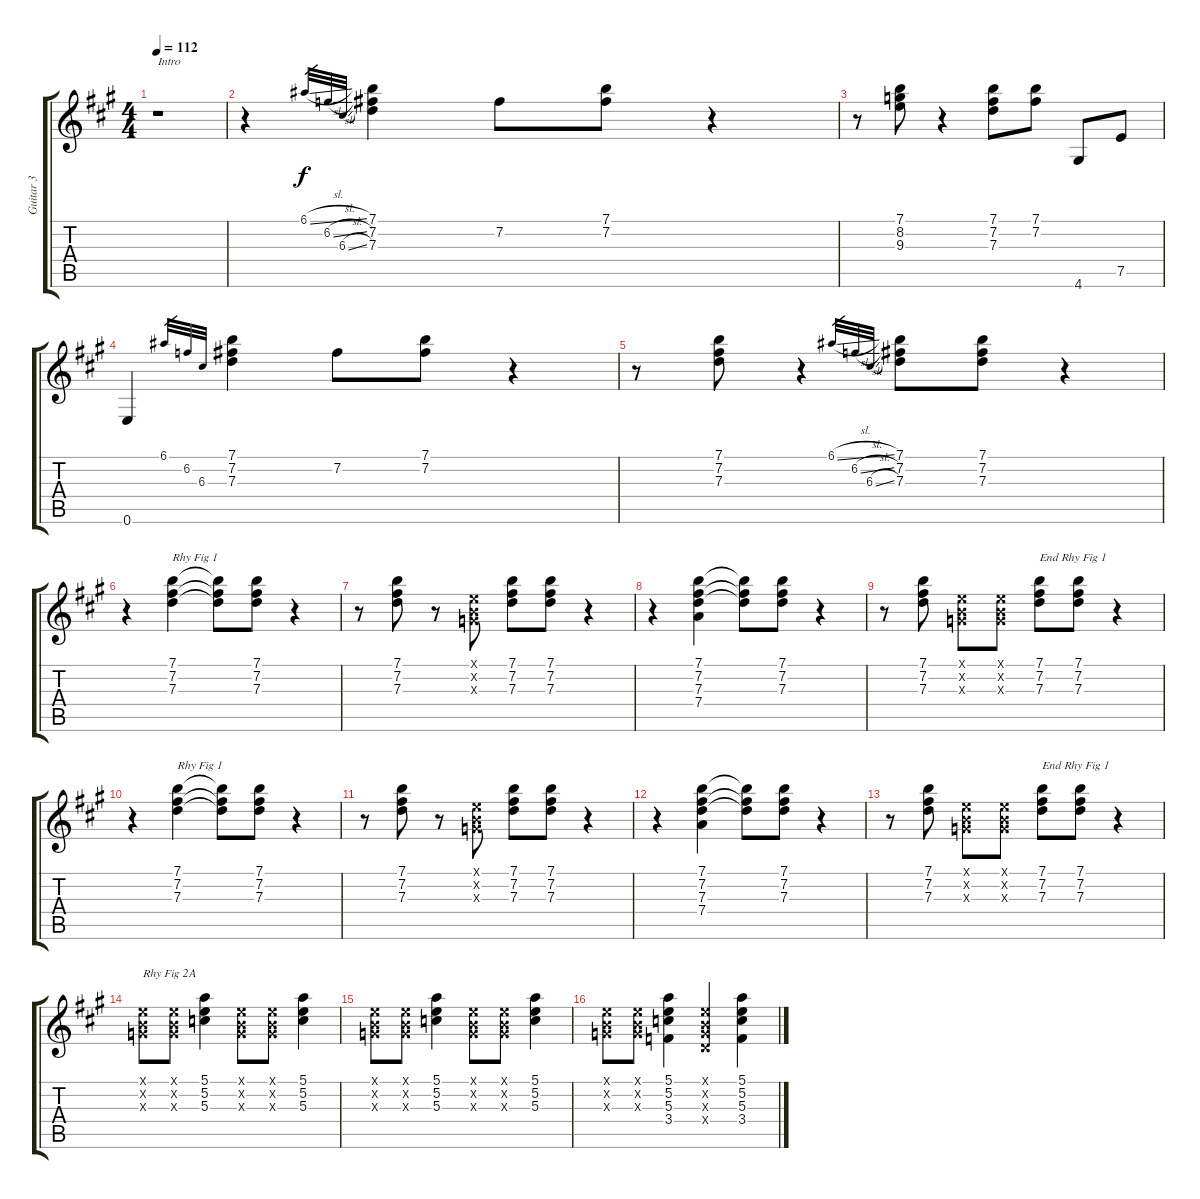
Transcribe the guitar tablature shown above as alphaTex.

\track ("Guitar 3" "Guitar 3") {instrument electricguitarmuted}
\staff {score tabs}
\tuning (E4 B3 G3 D3 A2 E2) {hide}
\ts (4 4)
\tempo 112
\clef g2
\ks a
r.1{txt "Intro" dy f instrument electricguitarmuted} |
r.4 6.1{sl}.32{gr} 6.2{sl}.32{gr} 6.3{sl}.32{gr} (7.1 7.2 7.3).4 7.2.8 (7.1 7.2).8 r.4 |
r.8 (7.1 8.2 9.3).8 r.4 (7.1 7.2 7.3).8 (7.1 7.2).8 4.6.8 7.5.8 |
0.6.4 6.1.32{gr} 6.2.32{gr} 6.3.32{gr} (7.1 7.2 7.3).4 7.2.8 (7.1 7.2).8 r.4 |
r.8 (7.1 7.2 7.3).8 r.4 6.1{sl}.32{gr} 6.2{sl}.32{gr} 6.3{sl}.32{gr} (7.1 7.2 7.3).8 (7.1 7.2 7.3).8 r.4 |
r.4 (7.1 7.2 7.3).4{txt "Rhy Fig 1"} (7.1{t} 7.2{t} 7.3{t}).8 (7.1 7.2 7.3).8 r.4 |
r.8 (7.1 7.2 7.3).8 r.8 (0.1{x} 0.2{x} 0.3{x}).8 (7.1 7.2 7.3).8 (7.1 7.2 7.3).8 r.4 |
r.4 (7.1 7.2 7.3 7.4).4 (7.1{t} 7.2{t} 7.3{t}).8 (7.1 7.2 7.3).8 r.4 |
r.8 (7.1 7.2 7.3).8 (0.1{x} 0.2{x} 0.3{x}).8 (0.1{x} 0.2{x} 0.3{x}).8 (7.1 7.2 7.3).8{txt "End Rhy Fig 1"} (7.1 7.2 7.3).8 r.4 |
r.4 (7.1 7.2 7.3).4{txt "Rhy Fig 1"} (7.1{t} 7.2{t} 7.3{t}).8 (7.1 7.2 7.3).8 r.4 |
r.8 (7.1 7.2 7.3).8 r.8 (0.1{x} 0.2{x} 0.3{x}).8 (7.1 7.2 7.3).8 (7.1 7.2 7.3).8 r.4 |
r.4 (7.1 7.2 7.3 7.4).4 (7.1{t} 7.2{t} 7.3{t}).8 (7.1 7.2 7.3).8 r.4 |
r.8 (7.1 7.2 7.3).8 (0.1{x} 0.2{x} 0.3{x}).8 (0.1{x} 0.2{x} 0.3{x}).8 (7.1 7.2 7.3).8{txt "End Rhy Fig 1"} (7.1 7.2 7.3).8 r.4 |
(0.1{x} 0.2{x} 0.3{x}).8{txt "Rhy Fig 2A"} (0.1{x} 0.2{x} 0.3{x}).8 (5.1 5.2 5.3).4 (0.1{x} 0.2{x} 0.3{x}).8 (0.1{x} 0.2{x} 0.3{x}).8 (5.1 5.2 5.3).4 |
(0.1{x} 0.2{x} 0.3{x}).8 (0.1{x} 0.2{x} 0.3{x}).8 (5.1 5.2 5.3).4 (0.1{x} 0.2{x} 0.3{x}).8 (0.1{x} 0.2{x} 0.3{x}).8 (5.1 5.2 5.3).4 |
(0.1{x} 0.2{x} 0.3{x}).8 (0.1{x} 0.2{x} 0.3{x}).8 (5.1 5.2 5.3 3.4).4 (0.1{x} 0.2{x} 0.3{x} 0.4{x}).4 (5.1 5.2 5.3 3.4).4
